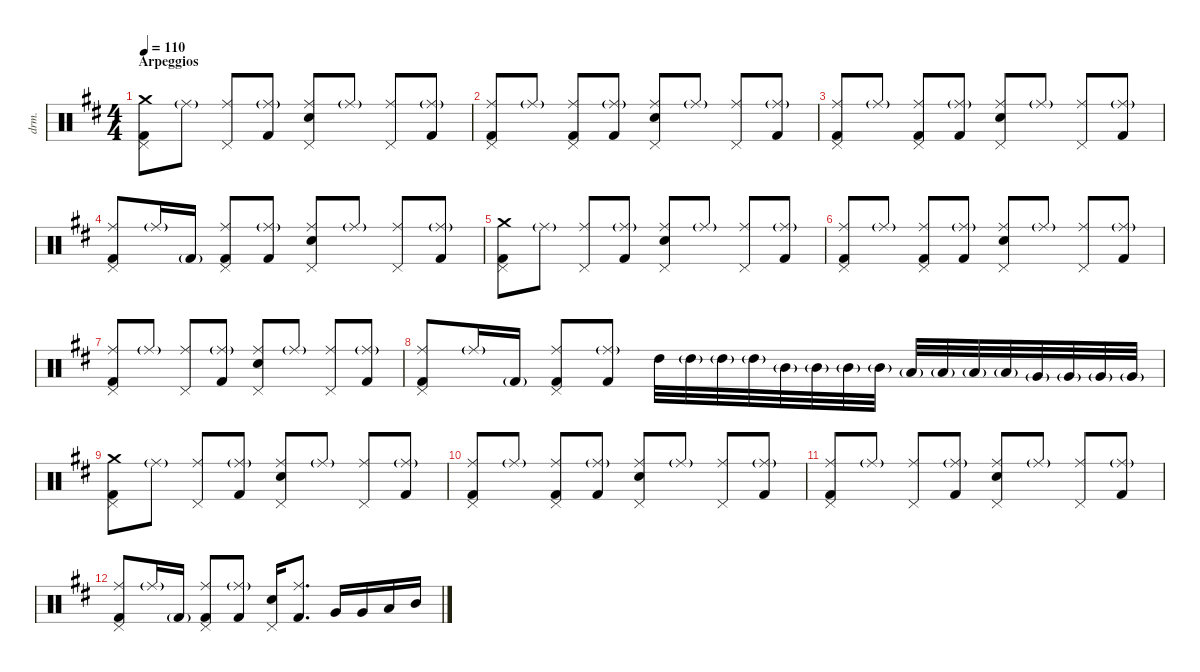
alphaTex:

\defaultSystemsLayout 4
\hideDynamics
\bracketExtendMode nobrackets
\track ("Atma Anur" "drm.") {solo instrument percussion}
\staff {score}
\articulation defaults
\ts (4 4)
\beaming (8 2 2 2 2)
\section ("" "Arpeggios")
\tempo 110
\clef neutral
\ks bminor
("Crash medium (hit)"{acc forcenatural} "Pedal Hi-Hat (hit)"{acc forcenatural} "Kick (hit) 2"{acc forcenatural}).8{dy fff} "Ride (middle)"{g acc forcenatural}.8{dy ff} ("Ride (middle)"{acc forcenatural} "Pedal Hi-Hat (hit)"{acc forcenatural}).8{dy fff} ("Ride (middle)"{g acc forcenatural} "Kick (hit) 2"{acc forcenatural}).8 ("Ride (middle)"{acc forcenatural} "Snare (hit) 2"{acc forcenatural} "Pedal Hi-Hat (hit)"{acc forcenatural}).8 "Ride (middle)"{g acc forcenatural}.8{dy ff} ("Ride (middle)"{acc forcenatural} "Pedal Hi-Hat (hit)"{acc forcenatural}).8{dy fff} ("Ride (middle)"{g acc forcenatural} "Kick (hit) 2"{acc forcenatural}).8 |
("Ride (middle)"{acc forcenatural} "Pedal Hi-Hat (hit)"{acc forcenatural} "Kick (hit) 2"{acc forcenatural}).8 "Ride (middle)"{g acc forcenatural}.8{dy ff} ("Ride (middle)"{acc forcenatural} "Pedal Hi-Hat (hit)"{acc forcenatural} "Kick (hit) 2"{acc forcenatural}).8{dy fff} ("Ride (middle)"{g acc forcenatural} "Kick (hit) 2"{acc forcenatural}).8 ("Ride (middle)"{acc forcenatural} "Snare (hit) 2"{acc forcenatural} "Pedal Hi-Hat (hit)"{acc forcenatural}).8 "Ride (middle)"{g acc forcenatural}.8{dy ff} ("Ride (middle)"{acc forcenatural} "Pedal Hi-Hat (hit)"{acc forcenatural}).8{dy fff} ("Ride (middle)"{g acc forcenatural} "Kick (hit) 2"{acc forcenatural}).8 |
("Ride (middle)"{acc forcenatural} "Pedal Hi-Hat (hit)"{acc forcenatural} "Kick (hit) 2"{acc forcenatural}).8 "Ride (middle)"{g acc forcenatural}.8{dy ff} ("Ride (middle)"{acc forcenatural} "Pedal Hi-Hat (hit)"{acc forcenatural} "Kick (hit) 2"{acc forcenatural}).8{dy fff} ("Ride (middle)"{g acc forcenatural} "Kick (hit) 2"{acc forcenatural}).8 ("Ride (middle)"{acc forcenatural} "Snare (hit) 2"{acc forcenatural} "Pedal Hi-Hat (hit)"{acc forcenatural}).8 "Ride (middle)"{g acc forcenatural}.8{dy ff} ("Ride (middle)"{acc forcenatural} "Pedal Hi-Hat (hit)"{acc forcenatural}).8{dy fff} ("Ride (middle)"{g acc forcenatural} "Kick (hit) 2"{acc forcenatural}).8 |
("Ride (middle)"{acc forcenatural} "Pedal Hi-Hat (hit)"{acc forcenatural} "Kick (hit) 2"{acc forcenatural}).8 "Ride (middle)"{g acc forcenatural}.16{dy ff} "Kick (hit) 2"{g acc forcenatural}.16 ("Ride (middle)"{acc forcenatural} "Pedal Hi-Hat (hit)"{acc forcenatural} "Kick (hit) 2"{acc forcenatural}).8{dy fff} ("Ride (middle)"{g acc forcenatural} "Kick (hit) 2"{acc forcenatural}).8 ("Ride (middle)"{acc forcenatural} "Snare (hit) 2"{acc forcenatural} "Pedal Hi-Hat (hit)"{acc forcenatural}).8 "Ride (middle)"{g acc forcenatural}.8{dy ff} ("Ride (middle)"{acc forcenatural} "Pedal Hi-Hat (hit)"{acc forcenatural}).8{dy fff} ("Ride (middle)"{g acc forcenatural} "Kick (hit) 2"{acc forcenatural}).8 |
("Crash medium (hit)"{acc forcenatural} "Pedal Hi-Hat (hit)"{acc forcenatural} "Kick (hit) 2"{acc forcenatural}).8 "Ride (middle)"{g acc forcenatural}.8{dy ff} ("Ride (middle)"{acc forcenatural} "Pedal Hi-Hat (hit)"{acc forcenatural}).8{dy fff} ("Ride (middle)"{g acc forcenatural} "Kick (hit) 2"{acc forcenatural}).8 ("Ride (middle)"{acc forcenatural} "Snare (hit) 2"{acc forcenatural} "Pedal Hi-Hat (hit)"{acc forcenatural}).8 "Ride (middle)"{g acc forcenatural}.8{dy ff} ("Ride (middle)"{acc forcenatural} "Pedal Hi-Hat (hit)"{acc forcenatural}).8{dy fff} ("Ride (middle)"{g acc forcenatural} "Kick (hit) 2"{acc forcenatural}).8 |
("Ride (middle)"{acc forcenatural} "Pedal Hi-Hat (hit)"{acc forcenatural} "Kick (hit) 2"{acc forcenatural}).8 "Ride (middle)"{g acc forcenatural}.8{dy ff} ("Ride (middle)"{acc forcenatural} "Pedal Hi-Hat (hit)"{acc forcenatural} "Kick (hit) 2"{acc forcenatural}).8{dy fff} ("Ride (middle)"{g acc forcenatural} "Kick (hit) 2"{acc forcenatural}).8 ("Ride (middle)"{acc forcenatural} "Snare (hit) 2"{acc forcenatural} "Pedal Hi-Hat (hit)"{acc forcenatural}).8 "Ride (middle)"{g acc forcenatural}.8{dy ff} ("Ride (middle)"{acc forcenatural} "Pedal Hi-Hat (hit)"{acc forcenatural}).8{dy fff} ("Ride (middle)"{g acc forcenatural} "Kick (hit) 2"{acc forcenatural}).8 |
("Ride (middle)"{acc forcenatural} "Pedal Hi-Hat (hit)"{acc forcenatural} "Kick (hit) 2"{acc forcenatural}).8 "Ride (middle)"{g acc forcenatural}.8{dy ff} ("Ride (middle)"{acc forcenatural} "Pedal Hi-Hat (hit)"{acc forcenatural}).8{dy fff} ("Ride (middle)"{g acc forcenatural} "Kick (hit) 2"{acc forcenatural}).8 ("Ride (middle)"{acc forcenatural} "Snare (hit) 2"{acc forcenatural} "Pedal Hi-Hat (hit)"{acc forcenatural}).8 "Ride (middle)"{g acc forcenatural}.8{dy ff} ("Ride (middle)"{acc forcenatural} "Pedal Hi-Hat (hit)"{acc forcenatural}).8{dy fff} ("Ride (middle)"{g acc forcenatural} "Kick (hit) 2"{acc forcenatural}).8 |
("Ride (middle)"{acc forcenatural} "Pedal Hi-Hat (hit)"{acc forcenatural} "Kick (hit) 2"{acc forcenatural}).8 "Ride (middle)"{g acc forcenatural}.16{dy ff} "Kick (hit) 2"{g acc forcenatural}.16 ("Ride (middle)"{acc forcenatural} "Pedal Hi-Hat (hit)"{acc forcenatural} "Kick (hit) 2"{acc forcenatural}).8{dy fff} ("Ride (middle)"{g acc forcenatural} "Kick (hit) 2"{acc forcenatural}).8 "High Tom (hit)"{acc forcenatural}.32 "High Tom (hit)"{g acc forcenatural}.32{dy ff} "High Tom (hit)"{g acc forcenatural}.32 "High Tom (hit)"{g acc forcenatural}.32 "Mid Tom (hit)"{g acc forcenatural}.32 "Mid Tom (hit)"{g acc forcenatural}.32 "Mid Tom (hit)"{g acc forcenatural}.32 "Mid Tom (hit)"{g acc forcenatural}.32 "Low Tom (hit)"{g acc forcenatural}.32 "Low Tom (hit)"{g acc forcenatural}.32 "Low Tom (hit)"{g acc forcenatural}.32 "Low Tom (hit)"{g acc forcenatural}.32 "Very Low Tom (hit)"{g acc forcenatural}.32 "Very Low Tom (hit)"{g acc forcenatural}.32 "Very Low Tom (hit)"{g acc forcenatural}.32 "Very Low Tom (hit)"{g acc forcenatural}.32 |
("Crash medium (hit)"{acc forcenatural} "Pedal Hi-Hat (hit)"{acc forcenatural} "Kick (hit) 2"{acc forcenatural}).8{dy fff} "Ride (middle)"{g acc forcenatural}.8{dy ff} ("Ride (middle)"{acc forcenatural} "Pedal Hi-Hat (hit)"{acc forcenatural}).8{dy fff} ("Ride (middle)"{g acc forcenatural} "Kick (hit) 2"{acc forcenatural}).8 ("Ride (middle)"{acc forcenatural} "Snare (hit) 2"{acc forcenatural} "Pedal Hi-Hat (hit)"{acc forcenatural}).8 "Ride (middle)"{g acc forcenatural}.8{dy ff} ("Ride (middle)"{acc forcenatural} "Pedal Hi-Hat (hit)"{acc forcenatural}).8{dy fff} ("Ride (middle)"{g acc forcenatural} "Kick (hit) 2"{acc forcenatural}).8 |
("Ride (middle)"{acc forcenatural} "Pedal Hi-Hat (hit)"{acc forcenatural} "Kick (hit) 2"{acc forcenatural}).8 "Ride (middle)"{g acc forcenatural}.8{dy ff} ("Ride (middle)"{acc forcenatural} "Pedal Hi-Hat (hit)"{acc forcenatural} "Kick (hit) 2"{acc forcenatural}).8{dy fff} ("Ride (middle)"{g acc forcenatural} "Kick (hit) 2"{acc forcenatural}).8 ("Ride (middle)"{acc forcenatural} "Snare (hit) 2"{acc forcenatural} "Pedal Hi-Hat (hit)"{acc forcenatural}).8 "Ride (middle)"{g acc forcenatural}.8{dy ff} ("Ride (middle)"{acc forcenatural} "Pedal Hi-Hat (hit)"{acc forcenatural}).8{dy fff} ("Ride (middle)"{g acc forcenatural} "Kick (hit) 2"{acc forcenatural}).8 |
("Ride (middle)"{acc forcenatural} "Pedal Hi-Hat (hit)"{acc forcenatural} "Kick (hit) 2"{acc forcenatural}).8 "Ride (middle)"{g acc forcenatural}.8{dy ff} ("Ride (middle)"{acc forcenatural} "Pedal Hi-Hat (hit)"{acc forcenatural}).8{dy fff} ("Ride (middle)"{g acc forcenatural} "Kick (hit) 2"{acc forcenatural}).8 ("Ride (middle)"{acc forcenatural} "Snare (hit) 2"{acc forcenatural} "Pedal Hi-Hat (hit)"{acc forcenatural}).8 "Ride (middle)"{g acc forcenatural}.8{dy ff} ("Ride (middle)"{acc forcenatural} "Pedal Hi-Hat (hit)"{acc forcenatural}).8{dy fff} ("Ride (middle)"{g acc forcenatural} "Kick (hit) 2"{acc forcenatural}).8 |
("Ride (middle)"{acc forcenatural} "Pedal Hi-Hat (hit)"{acc forcenatural} "Kick (hit) 2"{acc forcenatural}).8 "Ride (middle)"{g acc forcenatural}.16{dy ff} "Kick (hit) 2"{g acc forcenatural}.16 ("Ride (middle)"{acc forcenatural} "Pedal Hi-Hat (hit)"{acc forcenatural} "Kick (hit) 2"{acc forcenatural}).8{dy fff} ("Ride (middle)"{g acc forcenatural} "Kick (hit) 2"{acc forcenatural}).8 ("Snare (hit) 2"{acc forcenatural} "Pedal Hi-Hat (hit)"{acc forcenatural}).16 ("Ride (middle)"{acc forcenatural} "Kick (hit) 2"{acc forcenatural}).8{d} "Very Low Tom (hit)"{acc forcenatural}.16 "Very Low Tom (hit)"{acc forcenatural}.16 "Low Tom (hit)"{acc forcenatural}.16 "Mid Tom (hit)"{acc forcenatural}.16
